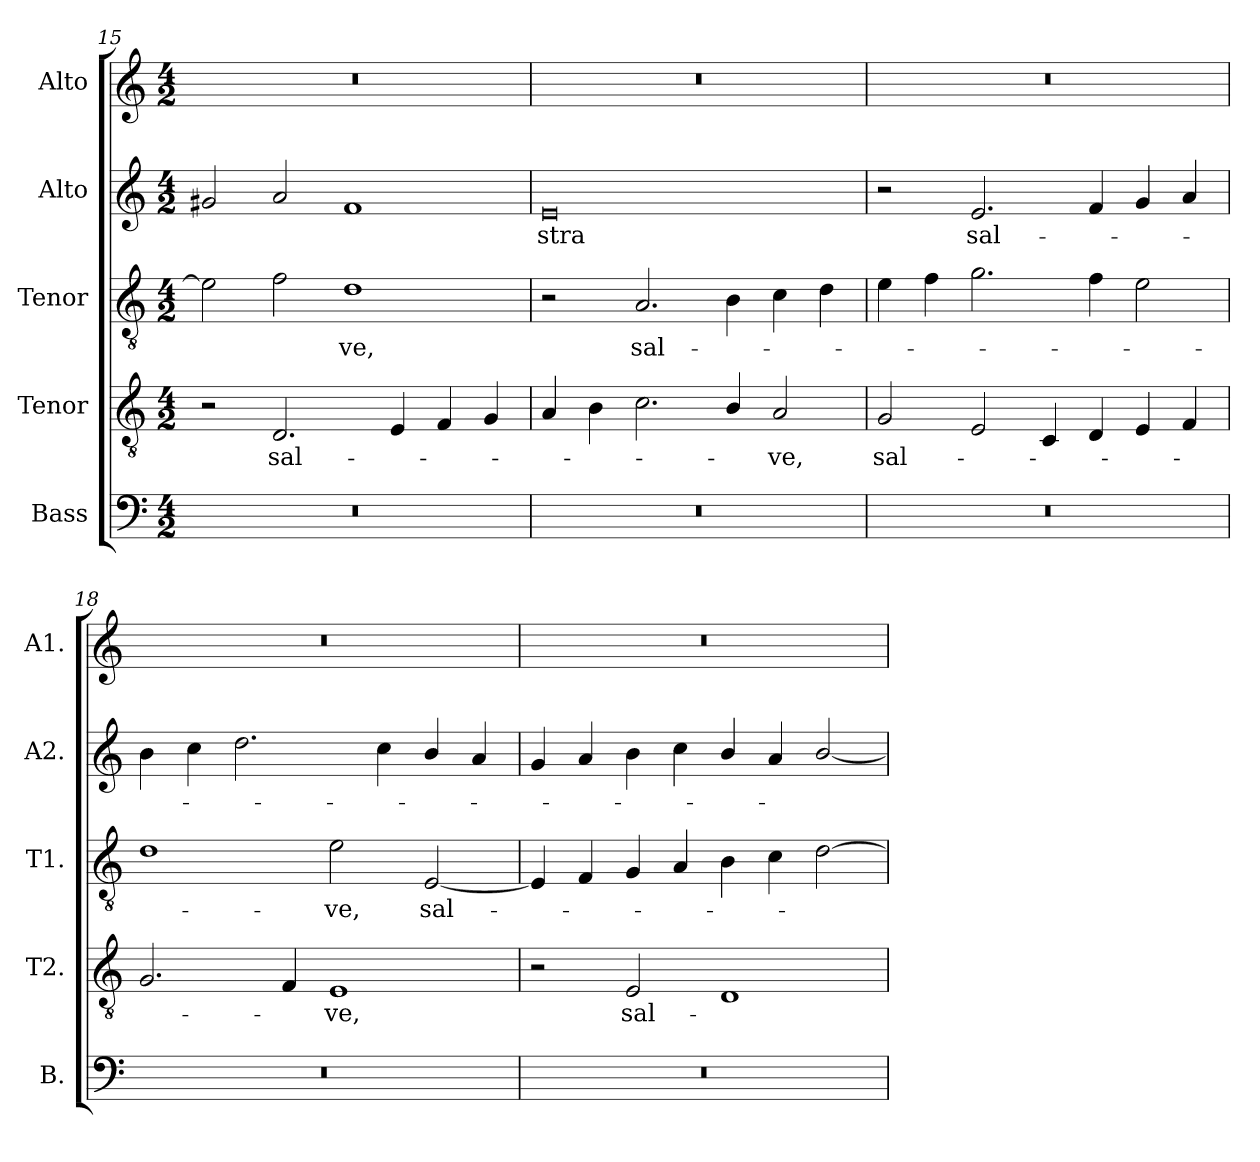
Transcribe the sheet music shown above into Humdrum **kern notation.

**kern	**kern	**text	**kern	**text	**kern	**text	**kern
*part5	*part4	*part4	*part3	*part3	*part2	*part2	*part1
*staff5	*staff4	*staff4	*staff3	*staff3	*staff2	*staff2	*staff1
*I"Bass	*I"Tenor	*	*I"Tenor	*	*I"Alto	*	*I"Alto
*I'B.	*I'T2.	*	*I'T1.	*	*I'A2.	*	*I'A1.
!!LO:LB:g=z
*clefF4	*clefGv2	*	*clefGv2	*	*clefG2	*	*clefG2
*	*ITrd7c12	*	*ITrd7c12	*	*	*	*
*k[]	*k[]	*	*k[]	*	*k[]	*	*k[]
*C:	*C:	*	*C:	*	*C:	*	*C:
*M4/2	*M4/2	*	*M4/2	*	*M4/2	*	*M4/2
=15	=15	=15	=15	=15	=15	=15	=15
!LO:N:vis=1	!	!	!	!	!	!	!LO:N:vis=1
0r	2r	.	2Ei\]	.	2g#Xi/	.	0r
!	!	!LO:LY:b:color=#000000	!	!	!	!	!
.	2.DDi/	sal-	2Fi\	.	2ai/	.	.
!	!	!	!	!LO:LY:b:color=#000000	!	!	!
.	.	.	1Di	-ve,	1fi	.	.
.	4EEi/	.	.	.	.	.	.
.	4FFi/	.	.	.	.	.	.
.	4GGi/	.	.	.	.	.	.
=16	=16	=16	=16	=16	=16	=16	=16
!LO:N:vis=1	!	!	!	!	!	!	!
!	!	!	!	!	!	!LO:LY:b:color=#000000	!LO:N:vis=1
0r	4AAi/	.	2r	.	0ei	-stra	0r
.	4BBi\	.	.	.	.	.	.
!	!	!	!	!LO:LY:b:color=#000000	!	!	!
.	2.Ci\	.	2.AAi/	sal-	.	.	.
.	4BBi/	.	4BBi\	.	.	.	.
!	!	!LO:LY:b:color=#000000	!	!	!	!	!
.	2AAi/	-ve,	4Ci\	.	.	.	.
.	.	.	4Di\	.	.	.	.
=17	=17	=17	=17	=17	=17	=17	=17
!LO:N:vis=1	!	!	!	!	!	!	!
!	!	!LO:LY:b:color=#000000	!	!	!	!	!LO:N:vis=1
0r	2GGi/	sal-	4Ei\	.	2r	.	0r
.	.	.	4Fi\	.	.	.	.
!	!	!	!	!	!	!LO:LY:b:color=#000000	!
.	2EEi/	.	2.Gi\	.	2.ei/	sal-	.
.	4CCi/	.	.	.	.	.	.
.	4DDi/	.	4Fi\	.	4fi/	.	.
.	4EEi/	.	2Ei\	.	4gi/	.	.
.	4FFi/	.	.	.	4ai/	.	.
=18	=18	=18	=18	=18	=18	=18	=18
!LO:N:vis=1	!	!	!	!	!	!	!LO:N:vis=1
0r	2.GGi/	.	1Di	.	4bi\	.	0r
.	.	.	.	.	4cci\	.	.
.	.	.	.	.	2.ddi\	.	.
.	4FFi/	.	.	.	.	.	.
!	!	!LO:LY:b:color=#000000	!	!	!	!	!
!	!	!	!	!LO:LY:b:color=#000000	!	!	!
.	1EEi	-ve,	2Ei\	-ve,	.	.	.
.	.	.	.	.	4cci\	.	.
!	!	!	!	!LO:LY:b:color=#000000	!	!	!
.	.	.	[2EEi/	sal-	4bi/	.	.
.	.	.	.	.	4ai/	.	.
=19	=19	=19	=19	=19	=19	=19	=19
!LO:N:vis=1	!	!	!	!	!	!	!LO:N:vis=1
0r	2r	.	4EEi/]	.	4gi/	.	0r
.	.	.	4FFi/	.	4ai/	.	.
!	!	!LO:LY:b:color=#000000	!	!	!	!	!
.	2EEi/	sal-	4GGi/	.	4bi\	.	.
.	.	.	4AAi/	.	4cci\	.	.
.	1DDi	.	4BBi\	.	4bi/	.	.
.	.	.	4Ci\	.	4ai/	.	.
.	.	.	[2Di\	.	[2bi/	.	.
=	=	=	=	=	=	=	=
*-	*-	*-	*-	*-	*-	*-	*-
